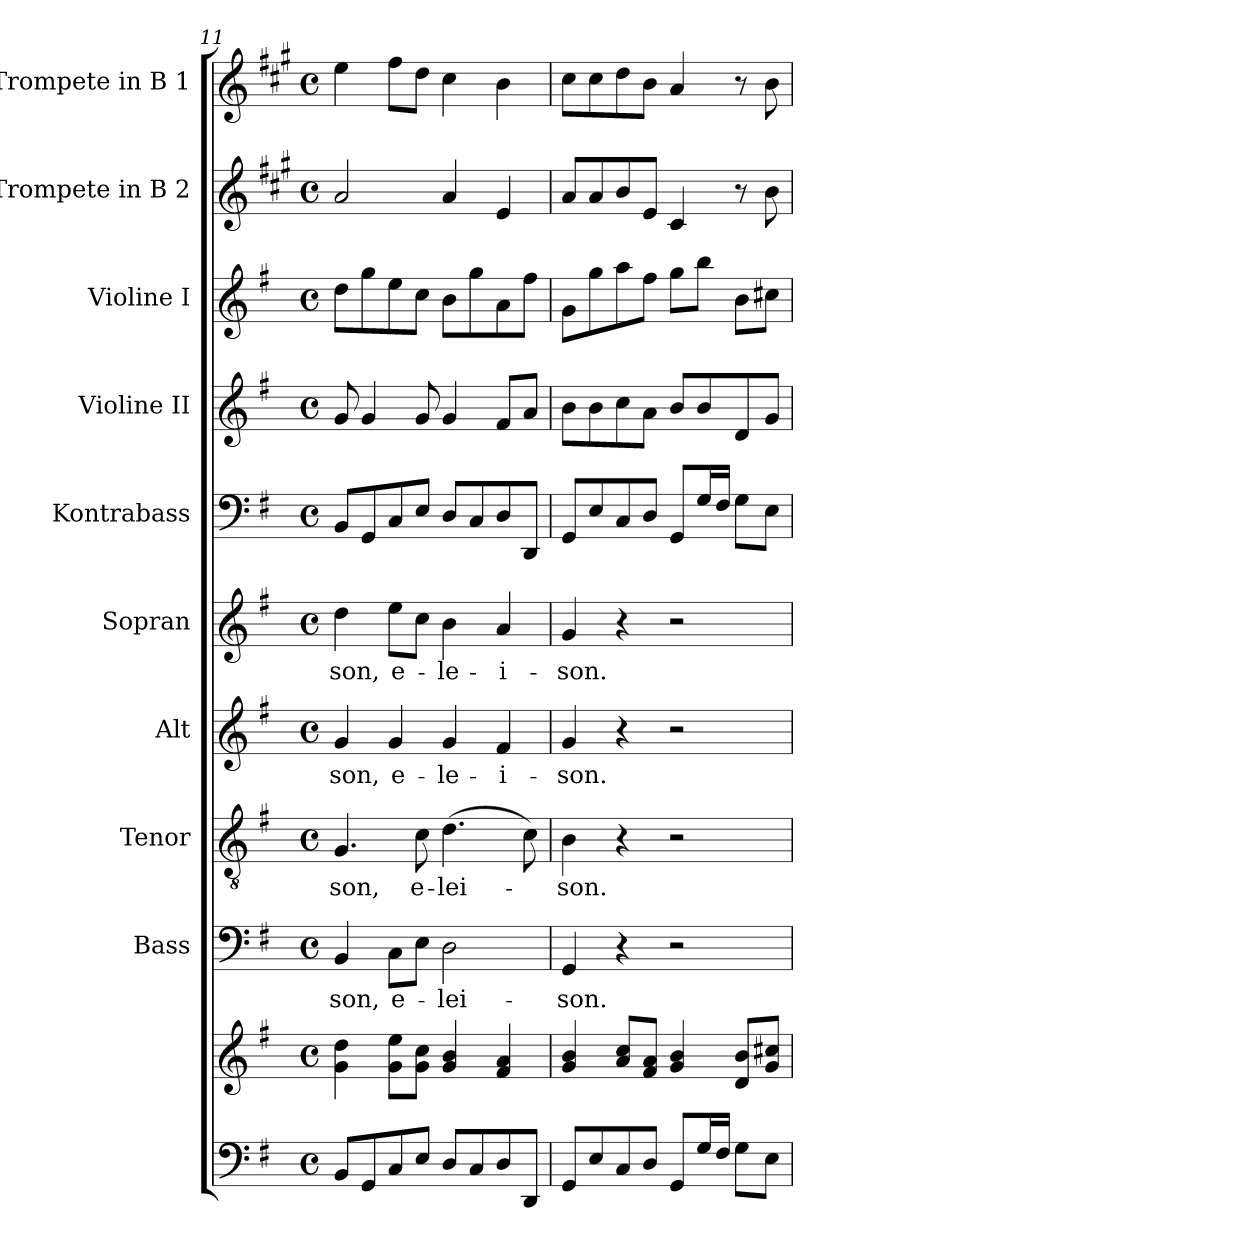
**kern	**kern	**kern	**text	**kern	**text	**kern	**text	**kern	**text	**kern	**kern	**kern	**kern	**kern
*part10	*part10	*part9	*part9	*part8	*part8	*part7	*part7	*part6	*part6	*part5	*part4	*part3	*part2	*part1
*staff11	*staff10	*staff9	*staff9	*staff8	*staff8	*staff7	*staff7	*staff6	*staff6	*staff5	*staff4	*staff3	*staff2	*staff1
*	*	*I"Bass	*	*I"Tenor	*	*I"Alt	*	*I"Sopran	*	*I"Kontrabass	*I"Violine II	*I"Violine I	*I"Trompete in B 2	*I"Trompete in B 1
*	*	*I'B.	*	*I'T.	*	*I'A.	*	*I'S.	*	*I'Kb.	*I'Vl. II	*I'Vl. I	*I'Tr. 2	*I'Tr. 1
*clefF4	*clefG2	*clefF4	*	*clefGv2	*	*clefG2	*	*clefG2	*	*clefF4	*clefG2	*clefG2	*clefG2	*clefG2
*	*	*	*	*	*	*	*	*	*	*ITrd7c12	*	*	*ITrd1c2	*ITrd1c2
*k[f#]	*k[f#]	*k[f#]	*	*k[f#]	*	*k[f#]	*	*k[f#]	*	*k[f#]	*k[f#]	*k[f#]	*k[f#]	*k[f#]
*G:	*G:	*G:	*	*G:	*	*G:	*	*G:	*	*G:	*G:	*G:	*G:	*G:
*M4/4	*M4/4	*M4/4	*	*M4/4	*	*M4/4	*	*M4/4	*	*M4/4	*M4/4	*M4/4	*M4/4	*M4/4
*met(c)	*met(c)	*met(c)	*	*met(c)	*	*met(c)	*	*met(c)	*	*met(c)	*met(c)	*met(c)	*met(c)	*met(c)
=11	=11	=11	=11	=11	=11	=11	=11	=11	=11	=11	=11	=11	=11	=11
!	!	!	!LO:LY:b	!	!LO:LY:b	!	!LO:LY:b	!	!LO:LY:b	!	!	!	!	!
8BB/L	4g\ 4dd\	4BB/	-son,	4.G/	-son,	4g/	-son,	4dd\	-son,	8BBB/L	8g/	8dd\L	2g/	4dd\
8GG/	.	.	.	.	.	.	.	.	.	8GGG/	4g/	8gg\	.	.
!	!	!	!LO:LY:b	!	!	!	!LO:LY:b	!	!LO:LY:b	!	!	!	!	!
8C/	8g\ 8ee\L	8C\L	e-	.	.	4g/	e-	8ee\L	e-	8CC/	.	8ee\	.	8ee\L
!	!	!	!	!	!LO:LY:b	!	!	!	!	!	!	!	!	!
8E/J	8g\ 8cc\J	8E\J	.	8c\	e-	.	.	8cc\J	.	8EE/J	8g/	8cc\J	.	8cc\J
!	!	!	!LO:LY:b	!	!LO:LY:b	!	!LO:LY:b	!	!LO:LY:b	!	!	!	!	!
8D/L	4g/ 4b/	2D\	-lei-	(>4.d\	-lei-	4g/	-le-	4b\	-le-	8DD/L	4g/	8b\L	4g/	4b\
8C/	.	.	.	.	.	.	.	.	.	8CC/	.	8gg\	.	.
!	!	!	!	!	!	!	!LO:LY:b	!	!LO:LY:b	!	!	!	!	!
8D/	4f#/ 4a/	.	.	.	.	4f#/	-i-	4a/	-i-	8DD/	8f#/L	8a\	4d/	4a\
8DD/J	.	.	.	8c\)	.	.	.	.	.	8DDD/J	8a/J	8ff#\J	.	.
=12	=12	=12	=12	=12	=12	=12	=12	=12	=12	=12	=12	=12	=12	=12
!	!	!	!LO:LY:b	!	!LO:LY:b	!	!LO:LY:b	!	!LO:LY:b	!	!	!	!	!
8GG/L	4g/ 4b/	4GG/	-son.	4B\	-son.	4g/	-son.	4g/	-son.	8GGG/L	8b\L	8g\L	8g/L	8b\L
8E/	.	.	.	.	.	.	.	.	.	8EE/	8b\	8gg\	8g/	8b\
8C/	8a/ 8cc/L	4r	.	4r	.	4r	.	4r	.	8CC/	8cc\	8aa\	8a/	8cc\
8D/J	8f#/ 8a/J	.	.	.	.	.	.	.	.	8DD/J	8a\J	8ff#\J	8d/J	8a\J
8GG/L	4g/ 4b/	2r	.	2r	.	2r	.	2r	.	8GGG/L	8b/L	8gg\L	4B/	4g/
16G/L	.	.	.	.	.	.	.	.	.	16GG/L	8b/	8bb\J	.	.
16F#/JJ	.	.	.	.	.	.	.	.	.	16FF#/JJ	.	.	.	.
8G\L	8d/ 8b/L	.	.	.	.	.	.	.	.	8GG\L	8d/	8b\L	8r	8r
8E\J	8g/ 8cc#X/J	.	.	.	.	.	.	.	.	8EE\J	8g/J	8cc#X\J	8a\	8a\
=	=	=	=	=	=	=	=	=	=	=	=	=	=	=
*-	*-	*-	*-	*-	*-	*-	*-	*-	*-	*-	*-	*-	*-	*-
